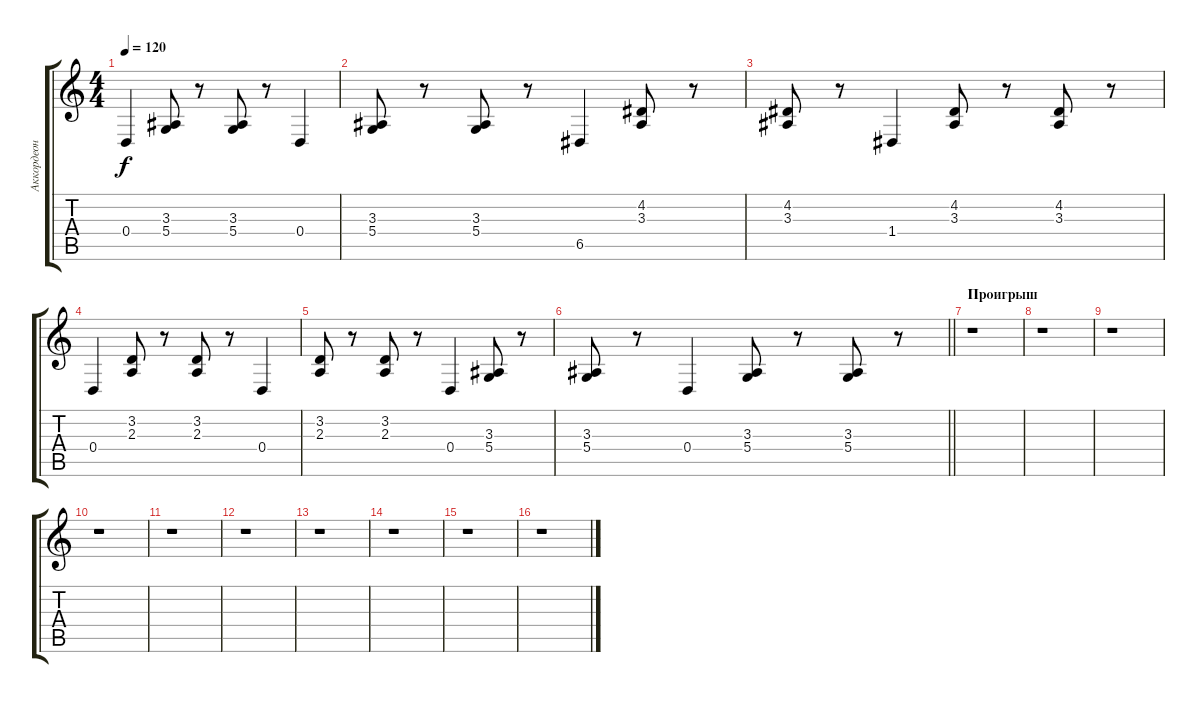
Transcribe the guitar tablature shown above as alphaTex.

\track ("Аккордеон ЛР" "Аккордеон ") {instrument accordion}
\staff {score tabs}
\tuning (E4 B3 G3 D3 A2 E2) {hide}
\ts (4 4)
\tempo 120
\clef g2
\ks c
0.4.4{dy f} (3.3 5.4).8 r.8 (3.3 5.4).8 r.8 0.4.4 |
(3.3 5.4).8 r.8 (3.3 5.4).8 r.8 6.5.4 (4.2 3.3).8 r.8 |
(4.2 3.3).8 r.8 1.4.4 (4.2 3.3).8 r.8 (4.2 3.3).8 r.8 |
0.4.4 (3.2 2.3).8 r.8 (3.2 2.3).8 r.8 0.4.4 |
(3.2 2.3).8 r.8 (3.2 2.3).8 r.8 0.4.4 (3.3 5.4).8 r.8 |
\barLineRight lightlight
(3.3 5.4).8 r.8 0.4.4 (3.3 5.4).8 r.8 (3.3 5.4).8 r.8 |
\section ("" "Проигрыш")
r.1 |
r.1 |
r.1 |
r.1 |
r.1 |
r.1 |
r.1 |
r.1 |
r.1 |
r.1
